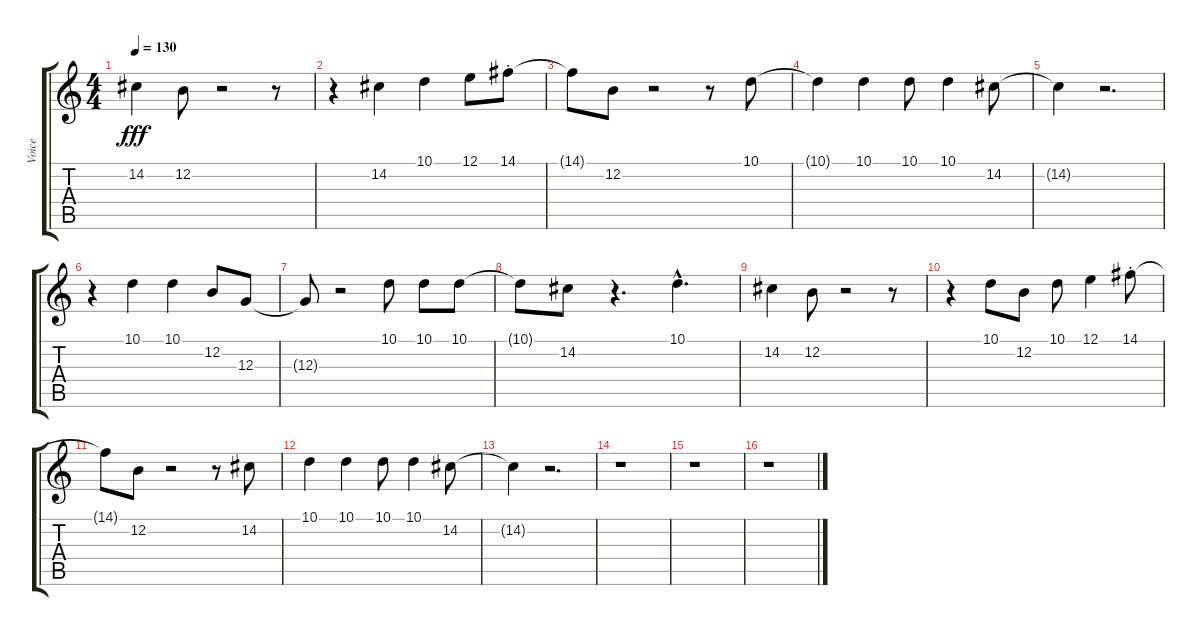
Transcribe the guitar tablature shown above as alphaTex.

\track ("Voice" "Voice") {instrument shakuhachi}
\staff {score tabs}
\tuning (E4 B3 G3 D3 A2 E2) {hide}
\ts (4 4)
\tempo 130
\clef g2
\ks c
14.2.4{dy fff} 12.2.8 r.2 r.8 |
r.4 14.2.4 10.1.4 12.1.8 14.1{st}.8 |
14.1{t}.8 12.2.8 r.2 r.8 10.1.8 |
10.1{t}.4 10.1.4 10.1.8 10.1.4 14.2.8 |
14.2{t}.4 r.2{d} |
r.4 10.1.4 10.1.4 12.2.8 12.3.8 |
12.3{t}.8 r.2 10.1.8 10.1.8 10.1.8 |
10.1{t}.8 14.2.8 r.4{d} 10.1{hac}.4{d} |
14.2.4 12.2.8 r.2 r.8 |
r.4 10.1.8 12.2.8 10.1.8 12.1.4 14.1{st}.8 |
14.1{t}.8 12.2.8 r.2 r.8 14.2.8 |
10.1.4 10.1.4 10.1.8 10.1.4 14.2.8 |
14.2{t}.4 r.2{d} |
r.1 |
r.1 |
r.1
